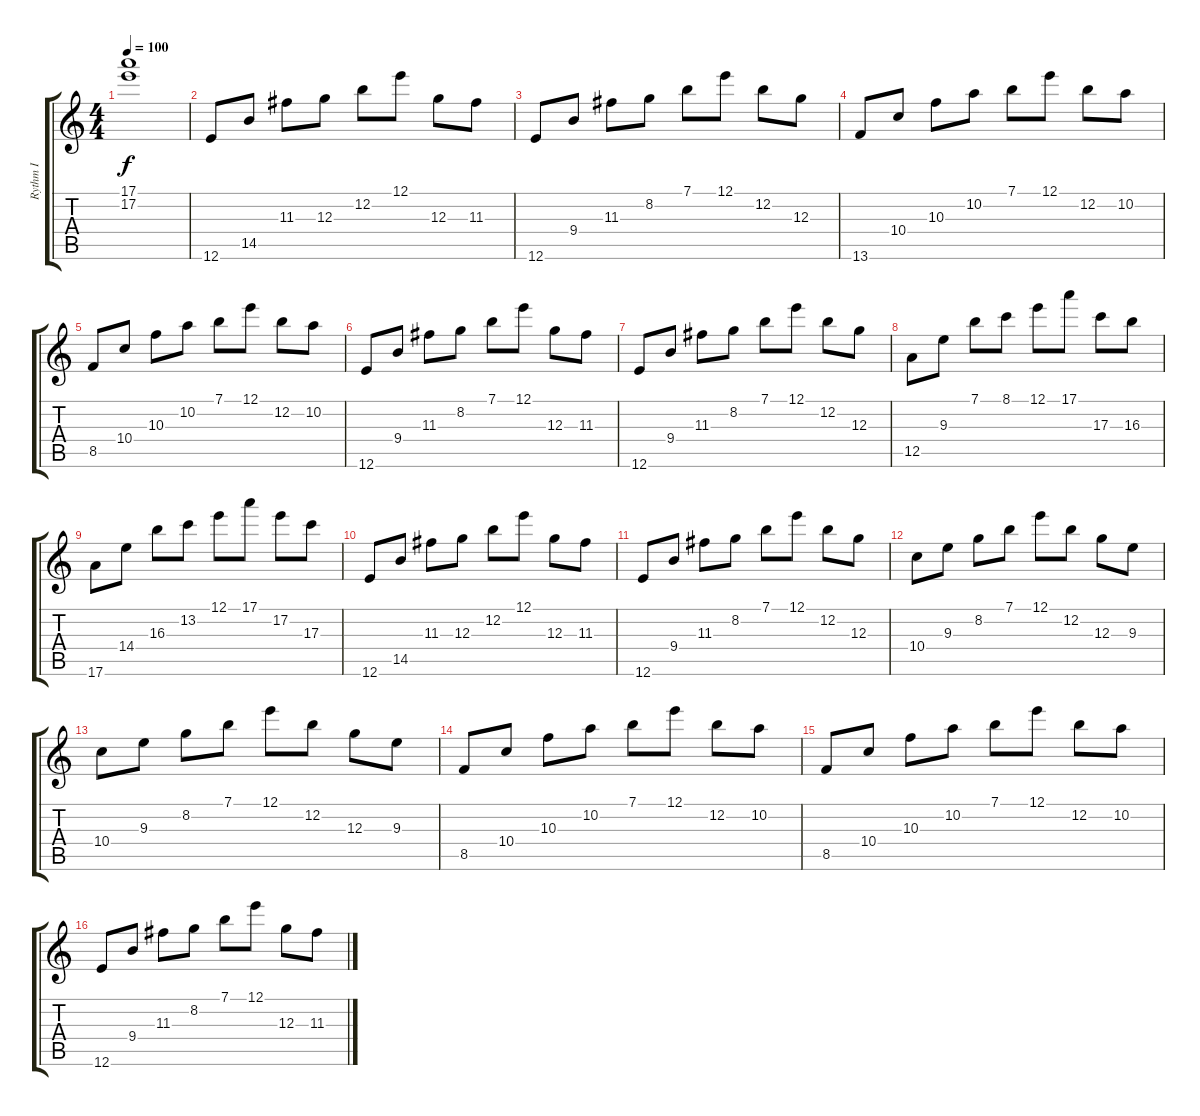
\track ("Rythm I" "Rythm I") {instrument banjo}
\staff {score tabs}
\tuning (E4 B3 G3 D3 A2 E2) {hide}
\displaytranspose 12
\ts (4 4)
\tempo 100
\clef g2
\ks c
(17.1 17.2).1{dy f} |
12.6.8 14.5.8 11.3.8 12.3.8 12.2.8 12.1.8 12.3.8 11.3.8 |
12.6.8 9.4.8 11.3.8 8.2.8 7.1.8 12.1.8 12.2.8 12.3.8 |
13.6.8 10.4.8 10.3.8 10.2.8 7.1.8 12.1.8 12.2.8 10.2.8 |
8.5.8 10.4.8 10.3.8 10.2.8 7.1.8 12.1.8 12.2.8 10.2.8 |
12.6.8 9.4.8 11.3.8 8.2.8 7.1.8 12.1.8 12.3.8 11.3.8 |
12.6.8 9.4.8 11.3.8 8.2.8 7.1.8 12.1.8 12.2.8 12.3.8 |
12.5.8 9.3.8 7.1.8 8.1.8 12.1.8 17.1.8 17.3.8 16.3.8 |
17.6.8 14.4.8 16.3.8 13.2.8 12.1.8 17.1.8 17.2.8 17.3.8 |
12.6.8 14.5.8 11.3.8 12.3.8 12.2.8 12.1.8 12.3.8 11.3.8 |
12.6.8 9.4.8 11.3.8 8.2.8 7.1.8 12.1.8 12.2.8 12.3.8 |
10.4.8 9.3.8 8.2.8 7.1.8 12.1.8 12.2.8 12.3.8 9.3.8 |
10.4.8 9.3.8 8.2.8 7.1.8 12.1.8 12.2.8 12.3.8 9.3.8 |
8.5.8 10.4.8 10.3.8 10.2.8 7.1.8 12.1.8 12.2.8 10.2.8 |
8.5.8 10.4.8 10.3.8 10.2.8 7.1.8 12.1.8 12.2.8 10.2.8 |
12.6.8 9.4.8 11.3.8 8.2.8 7.1.8 12.1.8 12.3.8 11.3.8
